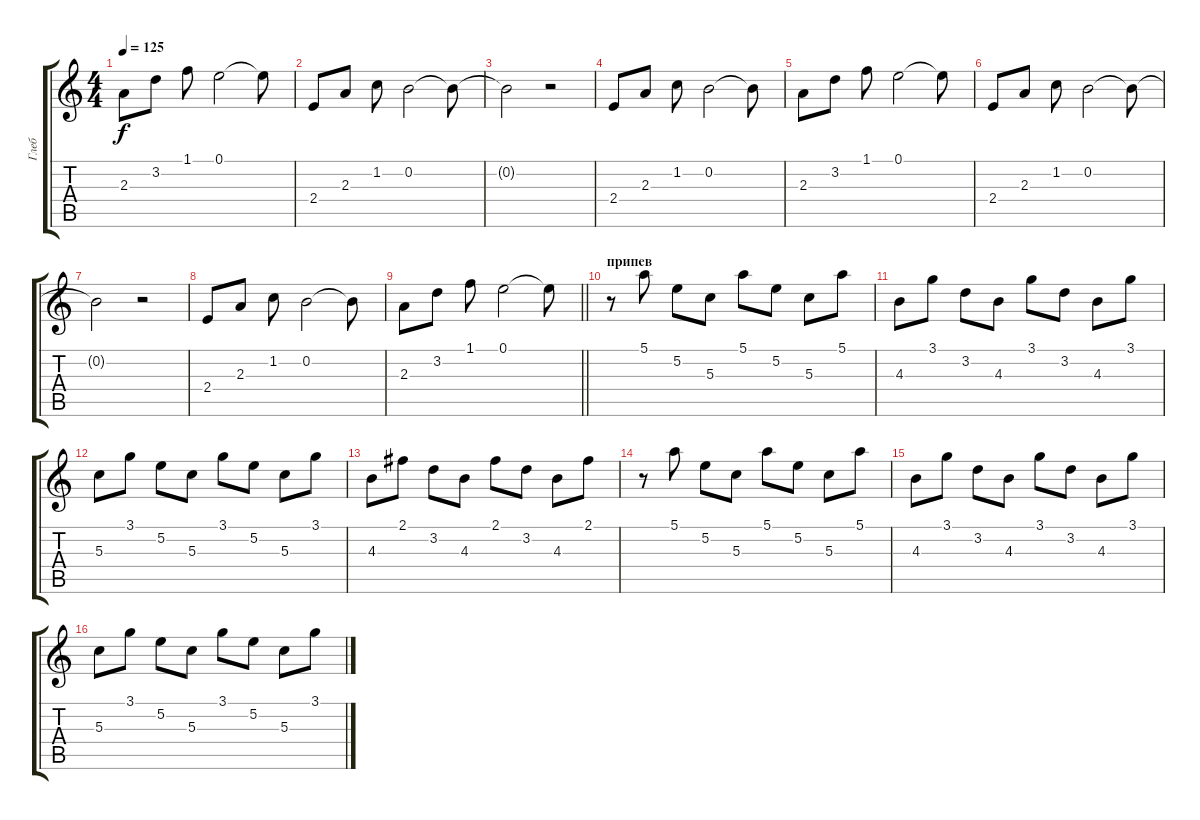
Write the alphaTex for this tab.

\track ("Глеб" "Глеб") {instrument electricguitarclean}
\staff {score tabs}
\tuning (E4 B3 G3 D3 A2 E2) {hide}
\ts (4 4)
\tempo 125
\clef g2
\ks c
2.3.8{dy f} 3.2.8 1.1.8 0.1.2 0.1{t}.8 |
2.4.8 2.3.8 1.2.8 0.2.2 0.2{t}.8 |
0.2{t}.2 r.2 |
2.4.8 2.3.8 1.2.8 0.2.2 0.2{t}.8 |
2.3.8 3.2.8 1.1.8 0.1.2 0.1{t}.8 |
2.4.8 2.3.8 1.2.8 0.2.2 0.2{t}.8 |
0.2{t}.2 r.2 |
2.4.8 2.3.8 1.2.8 0.2.2 0.2{t}.8 |
\barLineRight lightlight
2.3.8 3.2.8 1.1.8 0.1.2 0.1{t}.8 |
\section ("" "припев")
r.8 5.1.8 5.2.8 5.3.8 5.1.8 5.2.8 5.3.8 5.1.8 |
4.3.8 3.1.8 3.2.8 4.3.8 3.1.8 3.2.8 4.3.8 3.1.8 |
5.3.8 3.1.8 5.2.8 5.3.8 3.1.8 5.2.8 5.3.8 3.1.8 |
4.3.8 2.1.8 3.2.8 4.3.8 2.1.8 3.2.8 4.3.8 2.1.8 |
r.8 5.1.8 5.2.8 5.3.8 5.1.8 5.2.8 5.3.8 5.1.8 |
4.3.8 3.1.8 3.2.8 4.3.8 3.1.8 3.2.8 4.3.8 3.1.8 |
5.3.8 3.1.8 5.2.8 5.3.8 3.1.8 5.2.8 5.3.8 3.1.8
